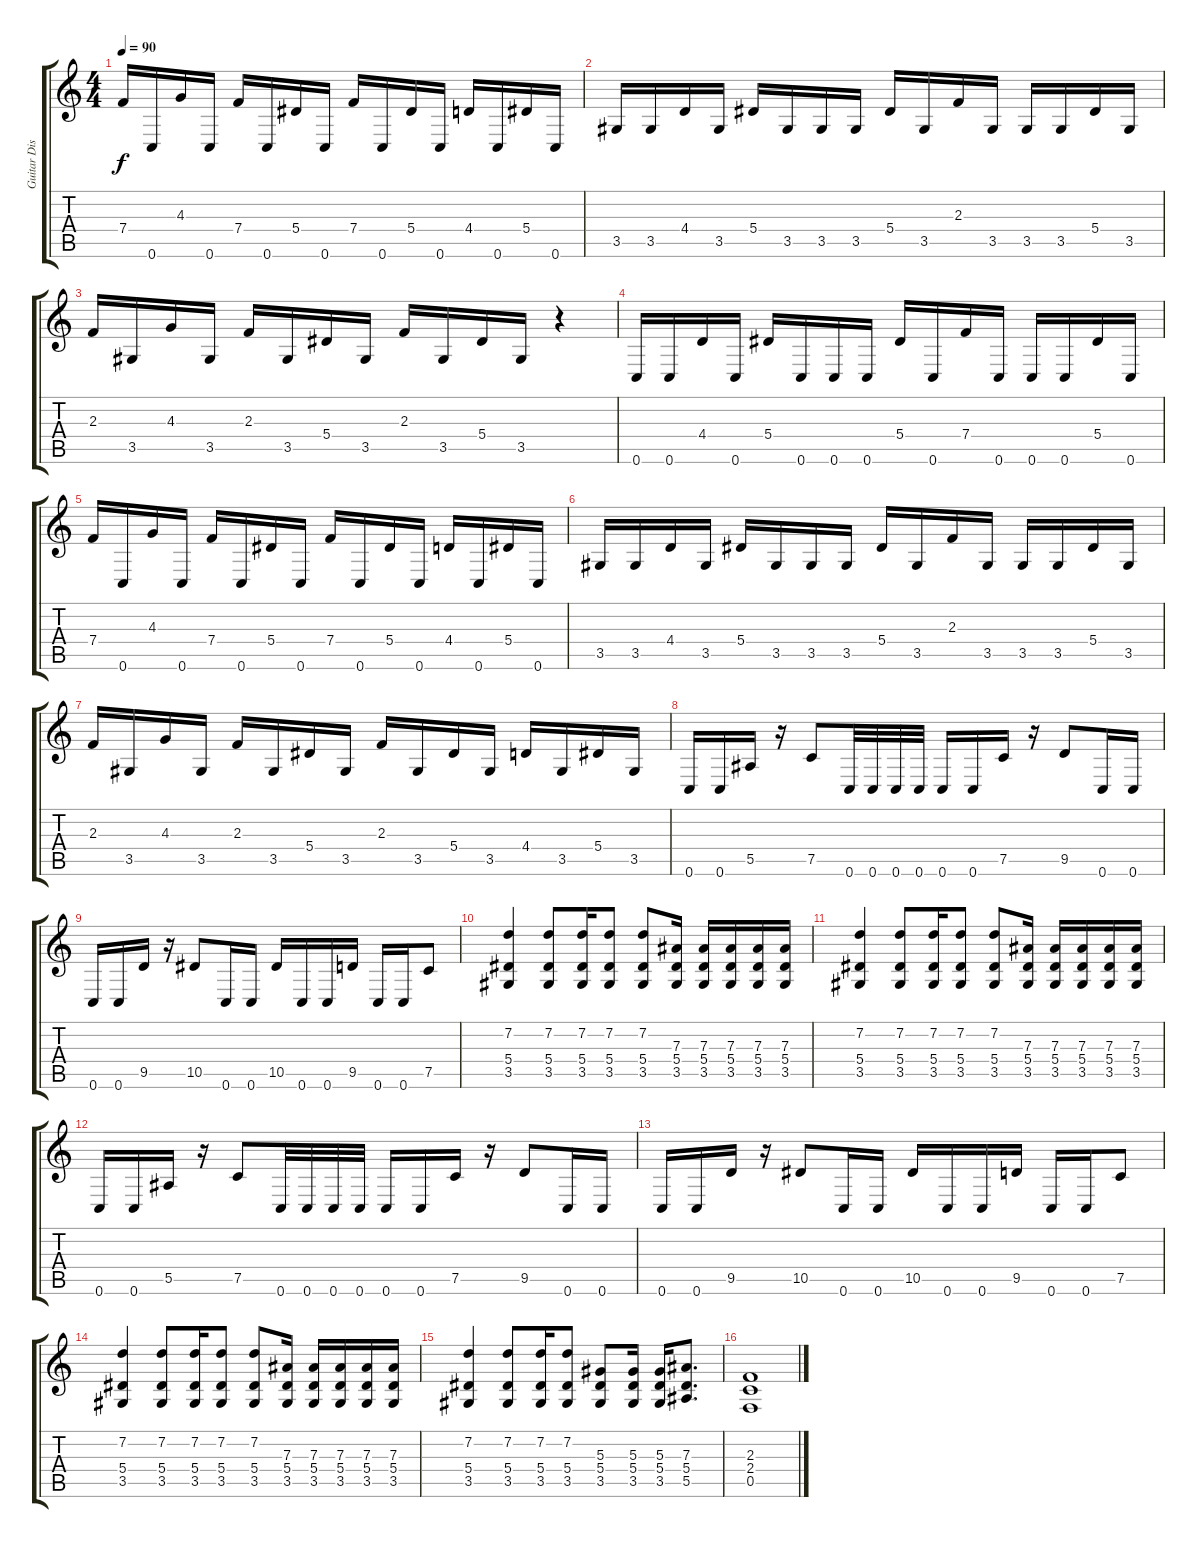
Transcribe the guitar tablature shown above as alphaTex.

\track ("Guitar Dist 2" "Guitar Dis") {instrument distortionguitar}
\staff {score tabs}
\tuning (C4 G3 Eb3 Bb2 F2 C2) {hide}
\ts (4 4)
\tempo 90
\clef g2
\ks c
7.4.16{dy f} 0.6.16 4.3.16 0.6.16 7.4.16 0.6.16 5.4.16 0.6.16 7.4.16 0.6.16 5.4.16 0.6.16 4.4.16 0.6.16 5.4.16 0.6.16 |
3.5.16 3.5.16 4.4.16 3.5.16 5.4.16 3.5.16 3.5.16 3.5.16 5.4.16 3.5.16 2.3.16 3.5.16 3.5.16 3.5.16 5.4.16 3.5.16 |
2.3.16 3.5.16 4.3.16 3.5.16 2.3.16 3.5.16 5.4.16 3.5.16 2.3.16 3.5.16 5.4.16 3.5.16 r.4 |
0.6.16 0.6.16 4.4.16 0.6.16 5.4.16 0.6.16 0.6.16 0.6.16 5.4.16 0.6.16 7.4.16 0.6.16 0.6.16 0.6.16 5.4.16 0.6.16 |
7.4.16 0.6.16 4.3.16 0.6.16 7.4.16 0.6.16 5.4.16 0.6.16 7.4.16 0.6.16 5.4.16 0.6.16 4.4.16 0.6.16 5.4.16 0.6.16 |
3.5.16 3.5.16 4.4.16 3.5.16 5.4.16 3.5.16 3.5.16 3.5.16 5.4.16 3.5.16 2.3.16 3.5.16 3.5.16 3.5.16 5.4.16 3.5.16 |
2.3.16 3.5.16 4.3.16 3.5.16 2.3.16 3.5.16 5.4.16 3.5.16 2.3.16 3.5.16 5.4.16 3.5.16 4.4.16 3.5.16 5.4.16 3.5.16 |
0.6.16 0.6.16 5.5.16 r.16 7.5.8 0.6.32 0.6.32 0.6.32 0.6.32 0.6.16 0.6.16 7.5.16 r.16 9.5.8 0.6.16 0.6.16 |
0.6.16 0.6.16 9.5.16 r.16 10.5.8 0.6.16 0.6.16 10.5.16 0.6.16 0.6.16 9.5.16 0.6.16 0.6.16 7.5.8 |
(7.2 5.4 3.5).4 (7.2 5.4 3.5).8 (7.2 5.4 3.5).16 (7.2 5.4 3.5).8 (7.2 5.4 3.5).8 (7.3 5.4 3.5).16 (7.3 5.4 3.5).16 (7.3 5.4 3.5).16 (7.3 5.4 3.5).16 (7.3 5.4 3.5).16 |
(7.2 5.4 3.5).4 (7.2 5.4 3.5).8 (7.2 5.4 3.5).16 (7.2 5.4 3.5).8 (7.2 5.4 3.5).8 (7.3 5.4 3.5).16 (7.3 5.4 3.5).16 (7.3 5.4 3.5).16 (7.3 5.4 3.5).16 (7.3 5.4 3.5).16 |
0.6.16 0.6.16 5.5.16 r.16 7.5.8 0.6.32 0.6.32 0.6.32 0.6.32 0.6.16 0.6.16 7.5.16 r.16 9.5.8 0.6.16 0.6.16 |
0.6.16 0.6.16 9.5.16 r.16 10.5.8 0.6.16 0.6.16 10.5.16 0.6.16 0.6.16 9.5.16 0.6.16 0.6.16 7.5.8 |
(7.2 5.4 3.5).4 (7.2 5.4 3.5).8 (7.2 5.4 3.5).16 (7.2 5.4 3.5).8 (7.2 5.4 3.5).8 (7.3 5.4 3.5).16 (7.3 5.4 3.5).16 (7.3 5.4 3.5).16 (7.3 5.4 3.5).16 (7.3 5.4 3.5).16 |
(7.2 5.4 3.5).4 (7.2 5.4 3.5).8 (7.2 5.4 3.5).16 (7.2 5.4 3.5).8 (5.3 5.4 3.5).8 (5.3 5.4 3.5).16 (5.3 5.4 3.5).16 (7.3 5.4 5.5).8{d} |
(2.3 2.4 0.5).1
